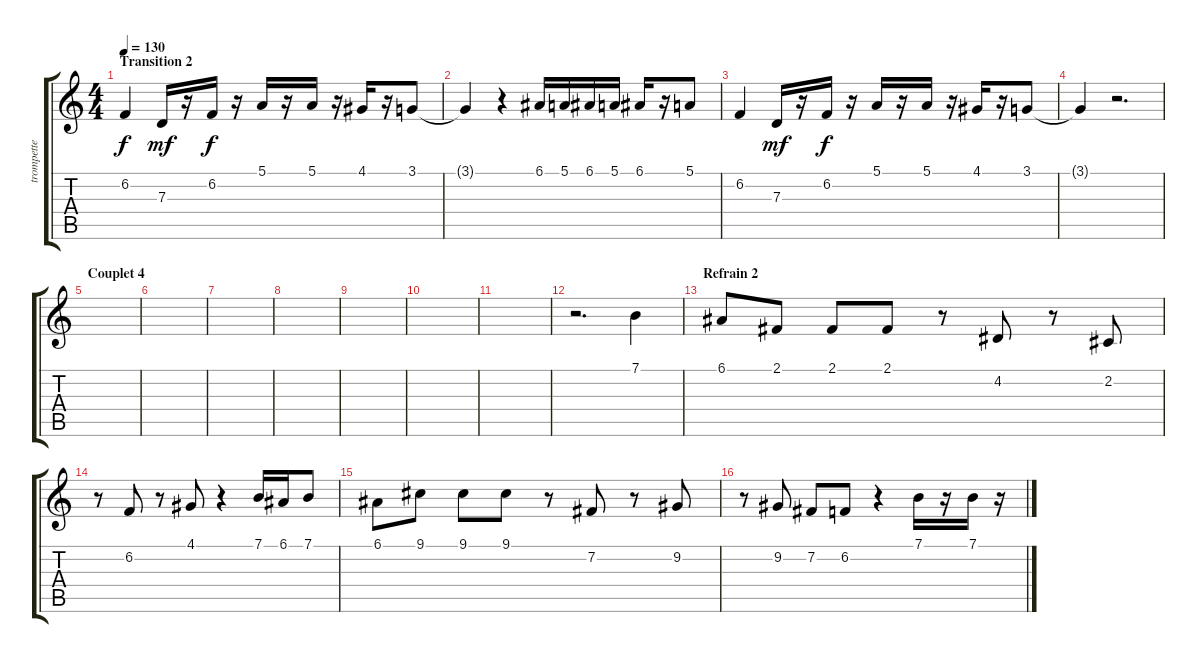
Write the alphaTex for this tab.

\track ("trompette" "trompette") {instrument trumpet}
\staff {score tabs}
\tuning (E4 B3 G3 D3 A2 E2) {hide}
\ts (4 4)
\section ("" "Transition 2")
\tempo 130
\clef g2
\ks c
6.2.4{dy f} 7.3.16{dy mf} r.16 6.2.16{dy f} r.16 5.1.16 r.16 5.1.16 r.16 4.1.16 r.16 3.1.8 |
3.1{t}.4 r.4 6.1.16 5.1.16 6.1.16 5.1.16 6.1.16 r.16 5.1.8 |
6.2.4 7.3.16{dy mf} r.16 6.2.16{dy f} r.16 5.1.16 r.16 5.1.16 r.16 4.1.16 r.16 3.1.8 |
3.1{t}.4 r.2{d} |
\section ("" "Couplet 4")
|
|
|
|
|
|
|
r.2{d} 7.1.4 |
\section ("" "Refrain 2")
6.1.8 2.1.8 2.1.8 2.1.8 r.8 4.2.8 r.8 2.2.8 |
r.8 6.2.8 r.8 4.1.8 r.4 7.1.16 6.1.16 7.1.8 |
6.1.8 9.1.8 9.1.8 9.1.8 r.8 7.2.8 r.8 9.2.8 |
r.8 9.2.8 7.2.8 6.2.8 r.4 7.1.16 r.16 7.1.16 r.16
